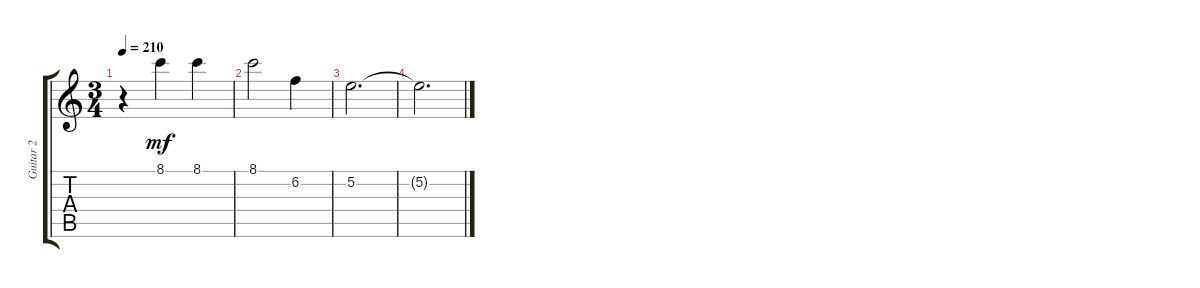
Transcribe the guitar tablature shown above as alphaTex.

\track ("Guitar 2" "Guitar 2") {instrument electricguitarclean}
\staff {score tabs}
\tuning (E4 B3 G3 D3 A2 E2) {hide}
\ts (3 4)
\tempo 210
\clef g2
\ks c
r.4{dy mf} 8.1.4 8.1.4 |
8.1.2 6.2.4 |
5.2.2{d} |
5.2{t}.2{d}
